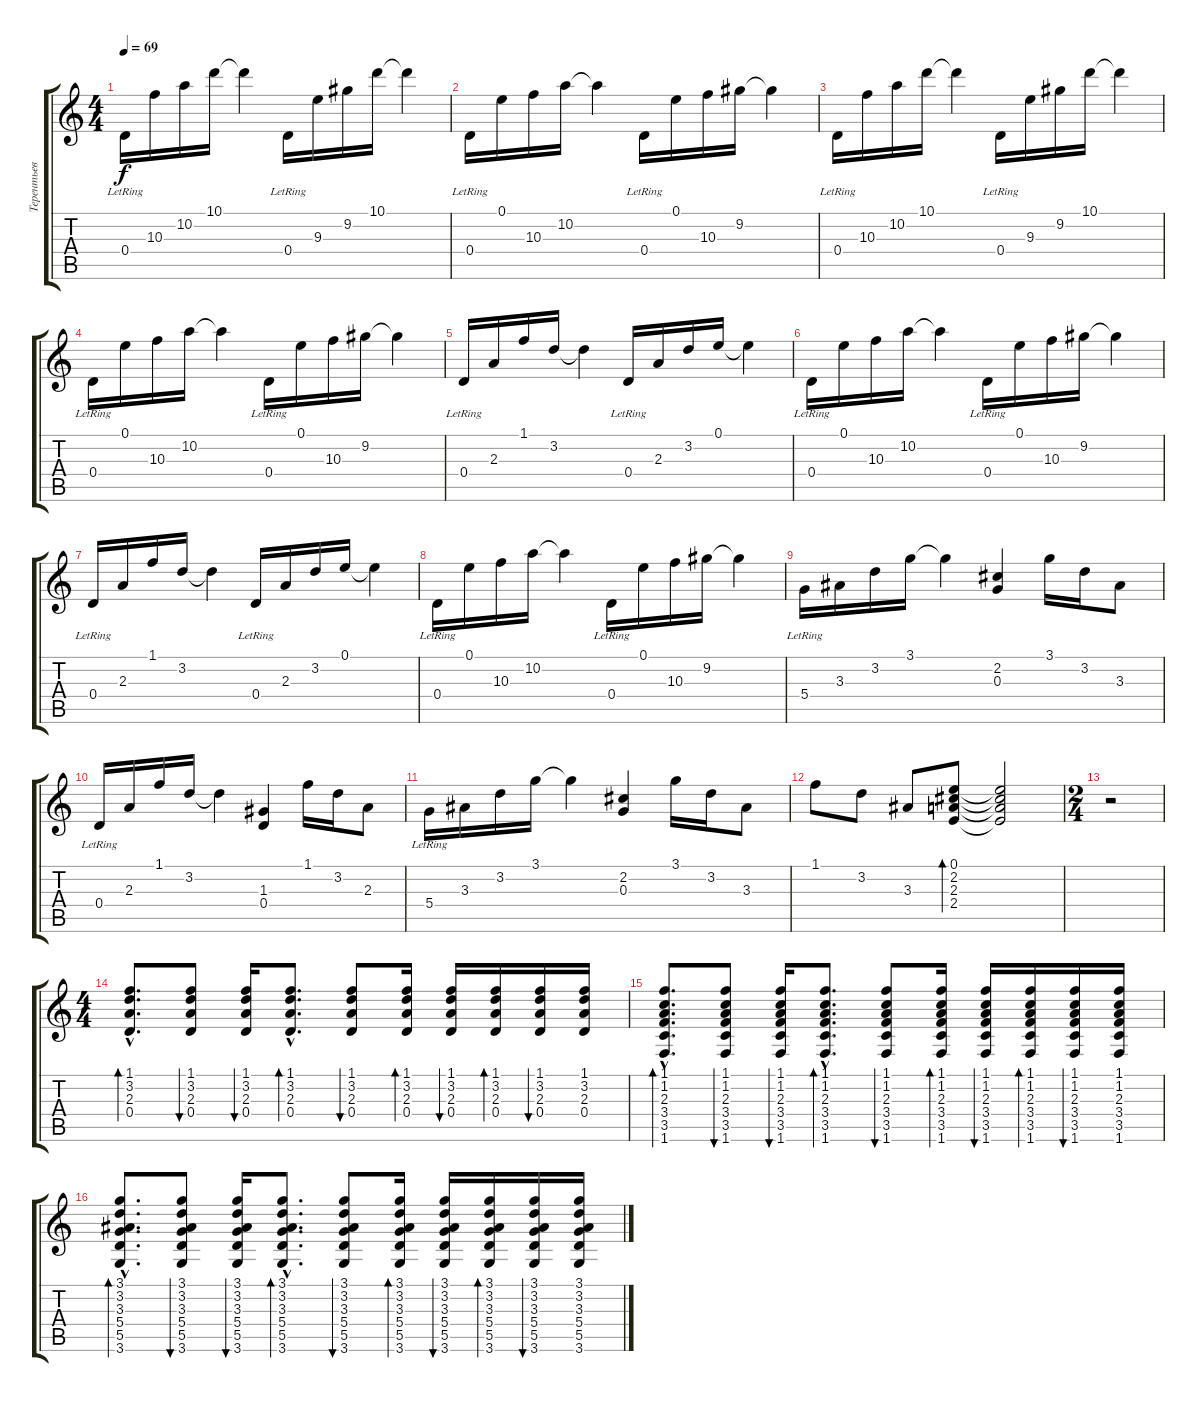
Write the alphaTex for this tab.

\track ("Терентьев" "Терентьев") {instrument distortionguitar}
\staff {score tabs}
\tuning (E4 B3 G3 D3 A2 E2) {hide}
\ts (4 4)
\tempo 69
\clef g2
\ks c
0.4{lr}.16{dy f instrument electricguitarclean} 10.3.16 10.2.16 10.1.16 10.1{t}.4 0.4{lr}.16 9.3.16 9.2.16 10.1.16 10.1{t}.4 |
0.4{lr}.16 0.1.16 10.3.16 10.2.16 10.2{t}.4 0.4{lr}.16 0.1.16 10.3.16 9.2.16 9.2{t}.4 |
0.4{lr}.16 10.3.16 10.2.16 10.1.16 10.1{t}.4 0.4{lr}.16 9.3.16 9.2.16 10.1.16 10.1{t}.4 |
0.4{lr}.16 0.1.16 10.3.16 10.2.16 10.2{t}.4 0.4{lr}.16 0.1.16 10.3.16 9.2.16 9.2{t}.4 |
0.4{lr}.16 2.3.16 1.1.16 3.2.16 3.2{t}.4 0.4{lr}.16 2.3.16 3.2.16 0.1.16 0.1{t}.4 |
0.4{lr}.16 0.1.16 10.3.16 10.2.16 10.2{t}.4 0.4{lr}.16 0.1.16 10.3.16 9.2.16 9.2{t}.4 |
0.4{lr}.16 2.3.16 1.1.16 3.2.16 3.2{t}.4 0.4{lr}.16 2.3.16 3.2.16 0.1.16 0.1{t}.4 |
0.4{lr}.16 0.1.16 10.3.16 10.2.16 10.2{t}.4 0.4{lr}.16 0.1.16 10.3.16 9.2.16 9.2{t}.4 |
5.4{lr}.16 3.3.16 3.2.16 3.1.16 3.1{t}.4 (2.2 0.3).4 3.1.16 3.2.16 3.3.8 |
0.4{lr}.16 2.3.16 1.1.16 3.2.16 3.2{t}.4 (1.3 0.4).4 1.1.16 3.2.16 2.3.8 |
5.4{lr}.16 3.3.16 3.2.16 3.1.16 3.1{t}.4 (2.2 0.3).4 3.1.16 3.2.16 3.3.8 |
1.1.8 3.2.8 3.3.8 (0.1 2.2 2.3 2.4).8{bd 120} (0.1{t} 2.2{t} 2.3{t} 2.4{t}).2 |
\ts (2 4)
r.2 |
\ts (4 4)
(1.1{hac} 3.2{hac} 2.3{hac} 0.4{hac}).8{d bd 30 volume 13 instrument acousticguitarsteel} (1.1 3.2 2.3 0.4).8{bu 30} (1.1 3.2 2.3 0.4).16{bu 30} (1.1{hac} 3.2{hac} 2.3{hac} 0.4{hac}).8{d bd 30} (1.1 3.2 2.3 0.4).8{bu 30} (1.1 3.2 2.3 0.4).16{bd 30} (1.1 3.2 2.3 0.4).16{bu 30} (1.1 3.2 2.3 0.4).16{bd 30} (1.1 3.2 2.3 0.4).16{bu 30} (1.1 3.2 2.3 0.4).16 |
(1.1{hac} 1.2{hac} 2.3{hac} 3.4{hac} 3.5{hac} 1.6{hac}).8{d bd 30} (1.1 1.2 2.3 3.4 3.5 1.6).8{bu 30} (1.1 1.2 2.3 3.4 3.5 1.6).16{bu 30} (1.1{hac} 1.2{hac} 2.3{hac} 3.4{hac} 3.5{hac} 1.6{hac}).8{d bd 30} (1.1 1.2 2.3 3.4 3.5 1.6).8{bu 30} (1.1 1.2 2.3 3.4 3.5 1.6).16{bd 30} (1.1 1.2 2.3 3.4 3.5 1.6).16{bu 30} (1.1 1.2 2.3 3.4 3.5 1.6).16{bd 30} (1.1 1.2 2.3 3.4 3.5 1.6).16{bu 30} (1.1 1.2 2.3 3.4 3.5 1.6).16 |
(3.1{hac} 3.2{hac} 3.3{hac} 5.4{hac} 5.5{hac} 3.6{hac}).8{d bd 30} (3.1 3.2 3.3 5.4 5.5 3.6).8{bu 30} (3.1 3.2 3.3 5.4 5.5 3.6).16{bu 30} (3.1{hac} 3.2{hac} 3.3{hac} 5.4{hac} 5.5{hac} 3.6{hac}).8{d bd 30} (3.1 3.2 3.3 5.4 5.5 3.6).8{bu 30} (3.1 3.2 3.3 5.4 5.5 3.6).16{bd 30} (3.1 3.2 3.3 5.4 5.5 3.6).16{bu 30} (3.1 3.2 3.3 5.4 5.5 3.6).16{bd 30} (3.1 3.2 3.3 5.4 5.5 3.6).16{bu 30} (3.1 3.2 3.3 5.4 5.5 3.6).16
